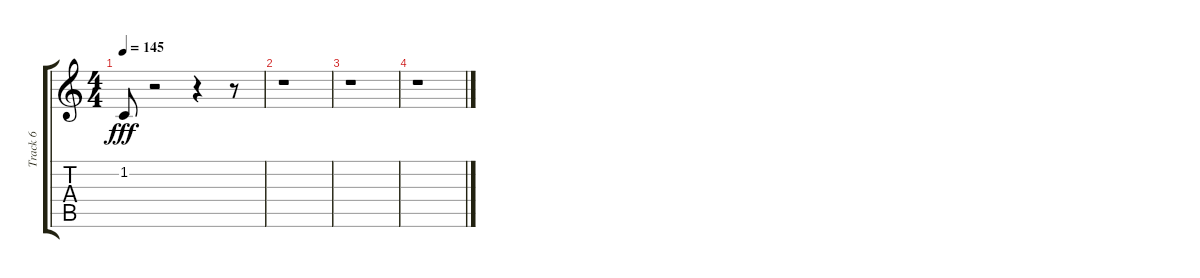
\track ("Track 6" "Track 6") {instrument pizzicatostrings}
\staff {score tabs}
\tuning (E4 B3 G3 D3 A2 E2) {hide}
\ts (4 4)
\tempo 145
\clef g2
\ks c
1.2.8{dy fff} r.2 r.4 r.8 |
r.1 |
r.1 |
r.1
